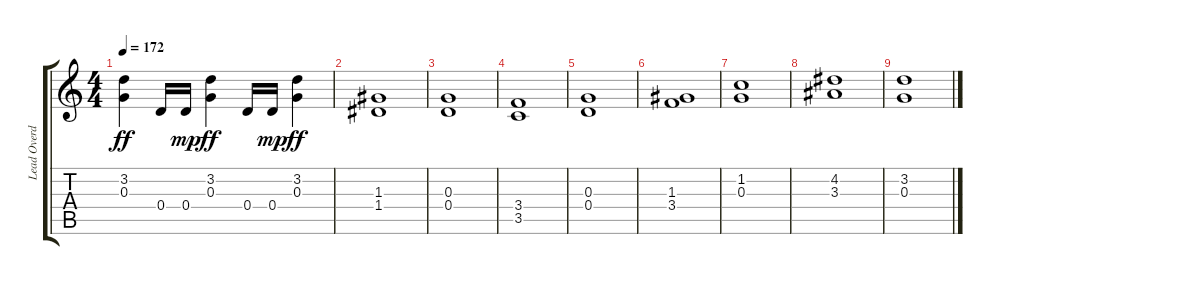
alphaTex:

\track ("Lead Overdriven Guitar" "Lead Overd") {instrument overdrivenguitar}
\staff {score tabs}
\tuning (E4 B3 G3 D3 A2 E2) {hide}
\ts (4 4)
\tempo 172
\clef g2
\ks c
(3.2 0.3).4{dy ff} 0.4.16 0.4.16{dy mp} (3.2 0.3).4{dy ff} 0.4.16 0.4.16{dy mp} (3.2 0.3).4{dy ff} |
(1.3 1.4).1 |
(0.3 0.4).1 |
(3.4 3.5).1 |
(0.3 0.4).1 |
(1.3 3.4).1 |
(1.2 0.3).1 |
(4.2 3.3).1 |
(3.2 0.3).1
